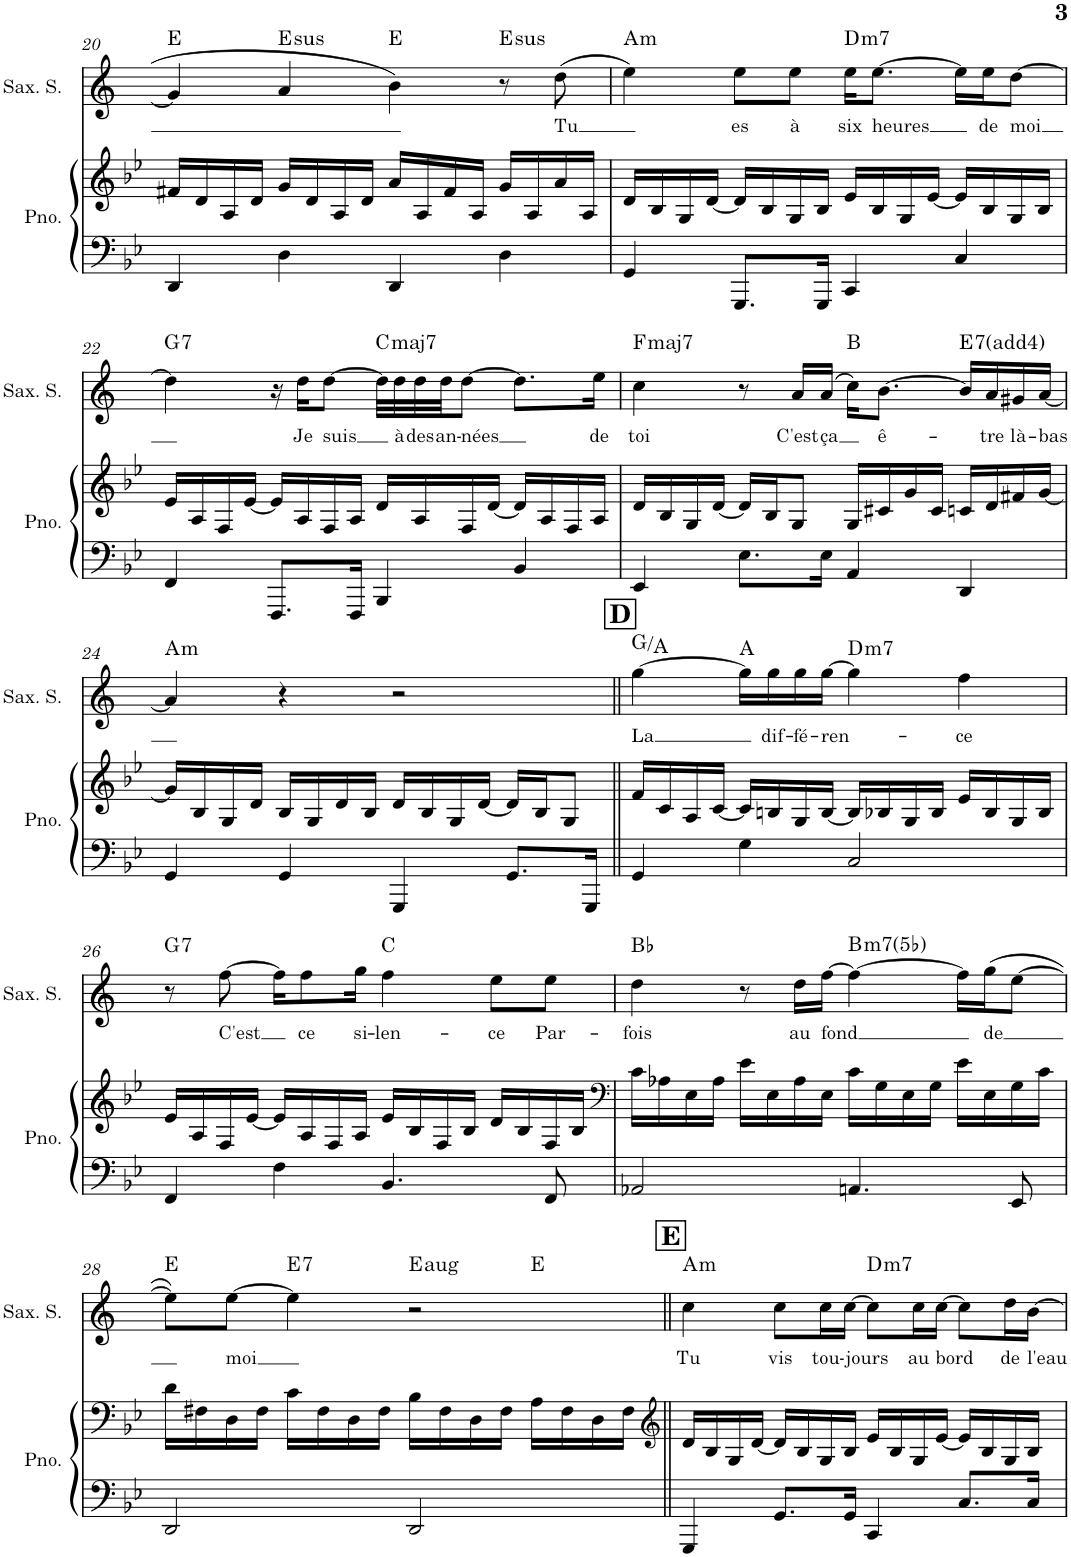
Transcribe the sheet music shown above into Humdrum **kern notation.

**kern	**kern	**kern	**text	**harte
*part2	*part2	*part1	*part1	*part1
*staff3	*staff2	*staff1	*staff1	*
*I"Piano	*	*I"Saxophone soprano	*	*
*I'Pno.	*	*I'Sax. S.	*	*
!!LO:PB:g=z
*clefF4	*clefG2	*clefG2	*	*
*	*	*Trd1c2	*	*
*k[b-e-]	*k[b-e-]	*k[]	*	*
*M4/4	*M4/4	*M4/4	*	*
=20	=20	=20	=20	=20
4DD/	16f#X/LL	4g#/]	.	E:maj
.	16d/	.	.	.
.	16A/	.	.	.
.	16d/JJ	.	.	.
!	!	!	!	!LO:H:kt=sus
4D\	16g/LL	4a/	.	E:sus4
.	16d/	.	.	.
.	16A/	.	.	.
.	16d/JJ	.	.	.
4DD/	16a/LL	4b\	.	E:maj
.	16A/	.	.	.
.	16f#/	.	.	.
.	16A/JJ	.	.	.
!	!	!	!	!LO:H:kt=sus
4D\	16g/LL	8r	.	E:sus4
.	16A/	.	.	.
!	!	!	!LO:LY:b	!
.	16a/	(8dd\	Tu	.
.	16A/JJ	.	.	.
=21	=21	=21	=21	=21
!	!	!	!	!LO:H:kt=m
4GG/	16d/LL	4ee\)	.	A:min
.	16B-/	.	.	.
.	16G/	.	.	.
.	[16d/JJ	.	.	.
!	!	!	!LO:LY:b	!
8.GGG/L	16d/LL]	8ee\L	es	.
.	16B-/	.	.	.
!	!	!	!LO:LY:b	!
.	16G/	8ee\J	à	.
16GGG/Jk	16B-/JJ	.	.	.
!	!	!	!LO:LY:b	!LO:H:kt=m7
4CC/	16e-/LL	16ee\KL	six	D:min7
!	!	!	!LO:LY:b	!
.	16B-/	[8.ee\J	heures	.
.	16G/	.	.	.
.	[16e-/JJ	.	.	.
4C/	16e-/LL]	16ee\LL]	.	.
!	!	!	!LO:LY:b	!
.	16B-/	16ee\J	de	.
!	!	!	!LO:LY:b	!
.	16G/	[8dd\J	moi	.
.	16B-/JJ	.	.	.
!!LO:LB:g=z
=22	=22	=22	=22	=22
!	!	!	!	!LO:H:kt=7
4FF/	16e-/LL	4dd\]	.	G:7
.	16A/	.	.	.
.	16F/	.	.	.
.	[16e-/JJ	.	.	.
8.FFF/L	16e-/LL]	16r	.	.
!	!	!	!LO:LY:b	!
.	16A/	16dd\KL	Je	.
!	!	!	!LO:LY:b	!
.	16F/	[8dd\J	suis	.
16FFF/Jk	16A/JJ	.	.	.
!	!	!	!	!LO:H:kt=maj7
4BBB-/	16d/LL	32dd\LLL]	.	C:maj7
!	!	!	!LO:LY:b	!
.	.	32dd\	à	.
!	!	!	!LO:LY:b	!
.	16A/	32dd\	des	.
!	!	!	!LO:LY:b	!
.	.	32dd\JJ	an-	.
!	!	!	!LO:LY:b	!
.	16F/	[8dd\J	-nées	.
.	[16d/JJ	.	.	.
4BB-/	16d/LL]	8.dd\L]	.	.
.	16A/	.	.	.
.	16F/	.	.	.
!	!	!	!LO:LY:b	!
.	16A/JJ	16ee\Jk	de	.
=23	=23	=23	=23	=23
!	!	!	!LO:LY:b	!LO:H:kt=maj7
4EE-/	16d/LL	4cc\	toi	F:maj7
.	16B-/	.	.	.
.	16G/	.	.	.
.	[16d/JJ	.	.	.
8.E-\L	16d/LL]	8r	.	.
.	16B-/J	.	.	.
!	!	!	!LO:LY:b	!
.	8G/J	16a/LL	C'est	.
!	!	!	!LO:LY:b	!
16E-\Jk	.	(16a/JJ	ça	.
4AA/	16G/LL	16cc\KL)	.	B:maj
!	!	!	!LO:LY:b	!
.	16c#X/	[8.b\J	ê-	.
.	16g/	.	.	.
.	16c#/JJ	.	.	.
!	!	!	!	!LO:H:kt=7
4DD/	16cn/LL	16b/LL]	.	E:7(4)
!	!	!	!LO:LY:b	!
.	16d/	16a/	-tre	.
!	!	!	!LO:LY:b	!
.	16f#X/	16g#X/	là-	.
!	!	!	!LO:LY:b	!
.	[16g/JJ	[16a/JJ	-bas	.
!!LO:LB:g=z
=24	=24	=24	=24	=24
!	!	!	!	!LO:H:kt=m
4GG/	16g/LL]	4a/]	.	A:min
.	16B-/	.	.	.
.	16G/	.	.	.
.	16d/JJ	.	.	.
4GG/	16B-/LL	4r	.	.
.	16G/	.	.	.
.	16d/	.	.	.
.	16B-/JJ	.	.	.
4GGG/	16d/LL	2r	.	.
.	16B-/	.	.	.
.	16G/	.	.	.
.	[16d/JJ	.	.	.
8.GG/L	16d/LL]	.	.	.
.	16B-/J	.	.	.
.	8G/J	.	.	.
16GGG/Jk	.	.	.	.
!!LO:REH:place=s1:a:B:cj:fs=14:t=D
=25||	=25||	=25||	=25||	=25||
!	!	!	!LO:LY:b	!
4GG/	16f/LL	[4gg\	La	G:maj/2
.	16c/	.	.	.
.	16A/	.	.	.
.	[16c/JJ	.	.	.
4G\	16c/LL]	16gg\LL]	.	A:maj
!	!	!	!LO:LY:b	!
.	16Bn/	16gg\	dif-	.
!	!	!	!LO:LY:b	!
.	16G/	16gg\	-fé-	.
!	!	!	!LO:LY:b	!
.	[16B/JJ	[16gg\JJ	-ren-	.
!	!	!	!	!LO:H:kt=m7
2C/	16B/LL]	4gg\]	.	D:min7
.	16B-X/	.	.	.
.	16G/	.	.	.
.	16B-/JJ	.	.	.
!	!	!	!LO:LY:b	!
.	16e-/LL	4ff\	-ce	.
.	16B-/	.	.	.
.	16G/	.	.	.
.	16B-/JJ	.	.	.
!!LO:LB:g=z
=26	=26	=26	=26	=26
!	!	!	!	!LO:H:kt=7
4FF/	16e-/LL	8r	.	G:7
.	16A/	.	.	.
!	!	!	!LO:LY:b	!
.	16F/	[8ff\	C'est	.
.	[16e-/JJ	.	.	.
4F\	16e-/LL]	16ff\KL]	.	.
!	!	!	!LO:LY:b	!
.	16A/	8ff\	ce	.
.	16F/	.	.	.
!	!	!	!LO:LY:b	!
.	16A/JJ	16gg\Jk	si-	.
!	!	!	!LO:LY:b	!
4.BB-/	16e-/LL	4ff\	-len-	C:maj
.	16B-/	.	.	.
.	16F/	.	.	.
.	16B-/JJ	.	.	.
!	!	!	!LO:LY:b	!
.	16d/LL	8ee\L	-ce	.
.	16B-/	.	.	.
!	!	!	!LO:LY:b	!
8FF/	16F/	8ee\J	Par-	.
.	16B-/JJ	.	.	.
=27	=27	=27	=27	=27
*	*clefF4	*	*	*
!	!	!	!LO:LY:b	!
2AA-X/	16c\LL	4dd\	-fois	Bb:maj
.	16A-X\	.	.	.
.	16E-\	.	.	.
.	16A-\JJ	.	.	.
.	16e-\LL	8r	.	.
.	16E-\	.	.	.
!	!	!	!LO:LY:b	!
.	16A-\	16dd\LL	au	.
!	!	!	!LO:LY:b	!
.	16E-\JJ	[16ff\JJ	fond	.
!	!	!	!	!LO:H:kt=m
4.AAn/	16c\LL	4ff\_	.	B:min(5,b7)
.	16G\	.	.	.
.	16E-\	.	.	.
.	16G\JJ	.	.	.
.	16e-\LL	16ff\LL]	.	.
!	!	!	!LO:LY:b	!
.	16E-\	(16gg\J	de	.
8EE-/	16G\	[8ee\J	.	.
.	16c\JJ	.	.	.
!!LO:LB:g=z
=28	=28	=28	=28	=28
*	*	*^	*	*
2DD/	16d\LL	8ee\L])	2.ryy	.	E:maj
.	16F#X\	.	.	.	.
!	!	!	!	!LO:LY:b	!
.	16D\	[8ee\J	.	moi	.
.	16F#\JJ	.	.	.	.
!	!	!	!	!	!LO:H:kt=7
.	16c\LL	4ee\]	.	.	E:7
.	16F#\	.	.	.	.
.	16D\	.	.	.	.
.	16F#\JJ	.	.	.	.
!	!	!	!	!	!LO:H:kt=aug
2DD/	16B-\LL	2r	.	.	E:aug
.	16F#\	.	.	.	.
.	16D\	.	.	.	.
.	16F#\JJ	.	.	.	.
.	16A\LL	.	4ryy	.	E:maj
.	16F#\	.	.	.	.
.	16D\	.	.	.	.
.	16F#\JJ	.	.	.	.
*	*	*v	*v	*	*
!!LO:REH:place=s1:a:B:cj:fs=14:t=E
=29||	=29||	=29||	=29||	=29||
*	*clefG2	*	*	*
*	*	*^	*	*
!	!	!	!	!LO:LY:b	!LO:H:kt=m
*	*	*v	*v	*	*
4GGG/	16d/LL	4cc\	Tu	A:min
.	16B-/	.	.	.
.	16G/	.	.	.
.	[16d/JJ	.	.	.
!	!	!	!LO:LY:b	!
8.GG/L	16d/LL]	8cc\L	vis	.
.	16B-/	.	.	.
!	!	!	!LO:LY:b	!
.	16G/	16cc\L	tou-	.
!	!	!	!LO:LY:b	!
16GG/Jk	16B-/JJ	[16cc\JJ	-jours	.
!	!	!	!	!LO:H:kt=m7
4CC/	16e-/LL	8cc\L]	.	D:min7
.	16B-/	.	.	.
!	!	!	!LO:LY:b	!
.	16G/	16cc\L	au	.
!	!	!	!LO:LY:b	!
.	[16e-/JJ	[16cc\JJ	bord	.
8.C/L	16e-/LL]	8cc\L]	.	.
.	16B-/	.	.	.
!	!	!	!LO:LY:b	!
.	16G/	16dd\L	de	.
!	!	!	!LO:LY:b	!
16C/Jk	16B-/JJ	[16b\JJ	l'eau	.
=	=	=	=	=
*-	*-	*-	*-	*-
